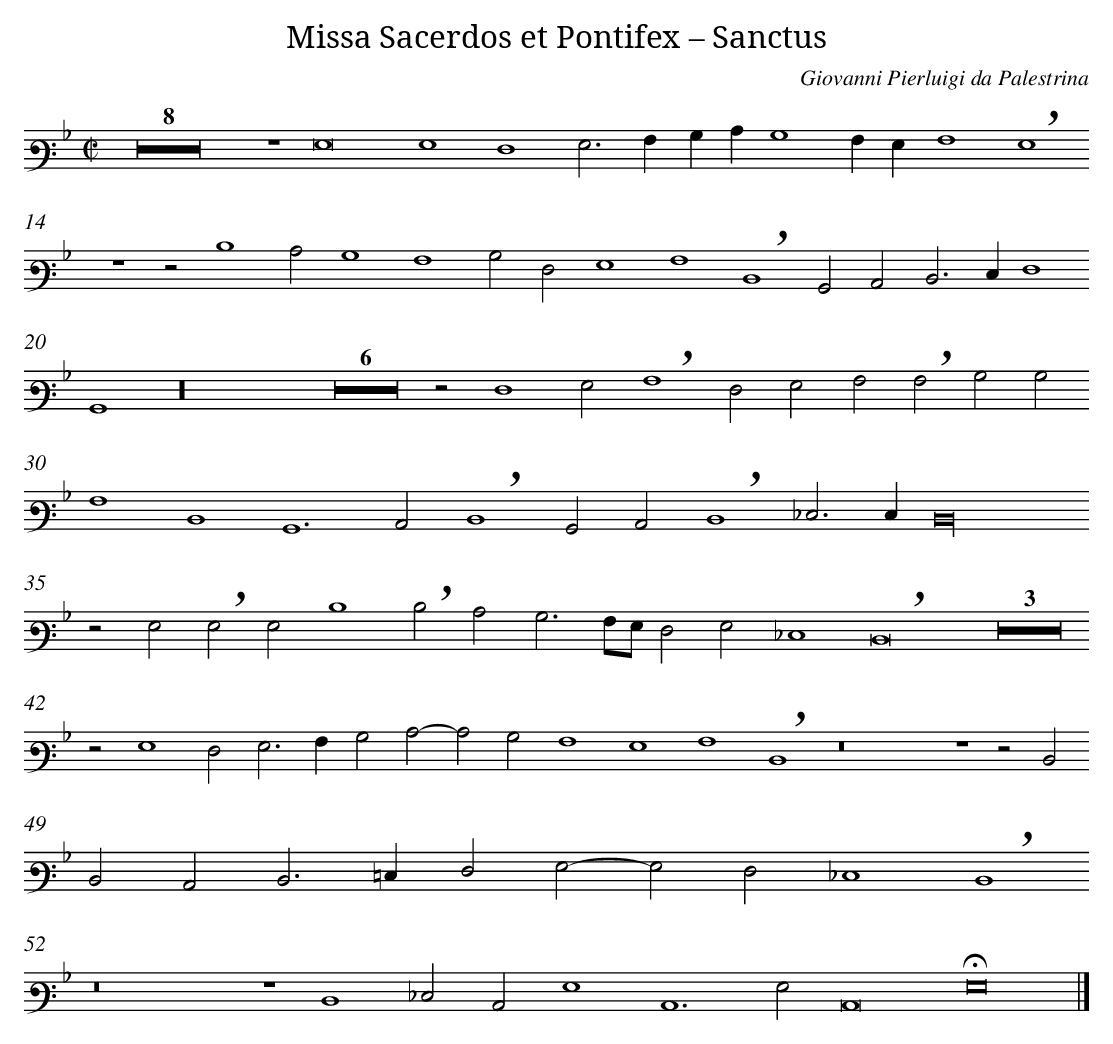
X:1
T: Missa Sacerdos et Pontifex – Sanctus
C: Giovanni Pierluigi da Palestrina
L: 1/4
M: C|
K: F clef=F3
Z8 [|]
z4G,8 [|]
G,4 [|]
F,4G,3A, [|]
B,CB,4A,G, [|]
A,4!breath!G,4 [|]
z4z2D4 [|]
C2B,4 [|]
A,4B,2F,2 [|]
G,4A,4 [|]
!breath!D,4B,,2C,2 [|]
D,2>E,2F,4 [|]
B,,4z16 [|]
Z6 [|]
z2F,4G,2 [|]
!breath!A,4F,2G,2 [|]
A,2!breath!A,2B,2B,2 [|]
A,4D,4 [|]
B,,6C,2 [|]
!breath!D,4B,,2C,2 [|]
!breath!D,4_E,3E, [|]
D,16 [|]
 [|]
z2G,2!breath!G,2G,2 [|]
D4!breath!D2C2 [|]
B,3A,/G,/F,2G,2 [|]
_E,4!breath!D,8 [|]
Z3 [|]
z2G,4 [|]
F,2G,3A, [|]
B,2C2-C2B,2 [|]
A,4G,4 [|]
A,4!breath!D,4 [|]
z8 [|]
z4z2D,2 [|]
D,2C,2D,3=E, [|]
F,2G,2-G,2F,2 [|]
_E,4!breath!D,4 [|]
z8 [|]
z4D,4 [|]
_E,2C,2G,4 [|]
C,6G,2 [|]
C,8 [|]
!fermata!G,8 |]
